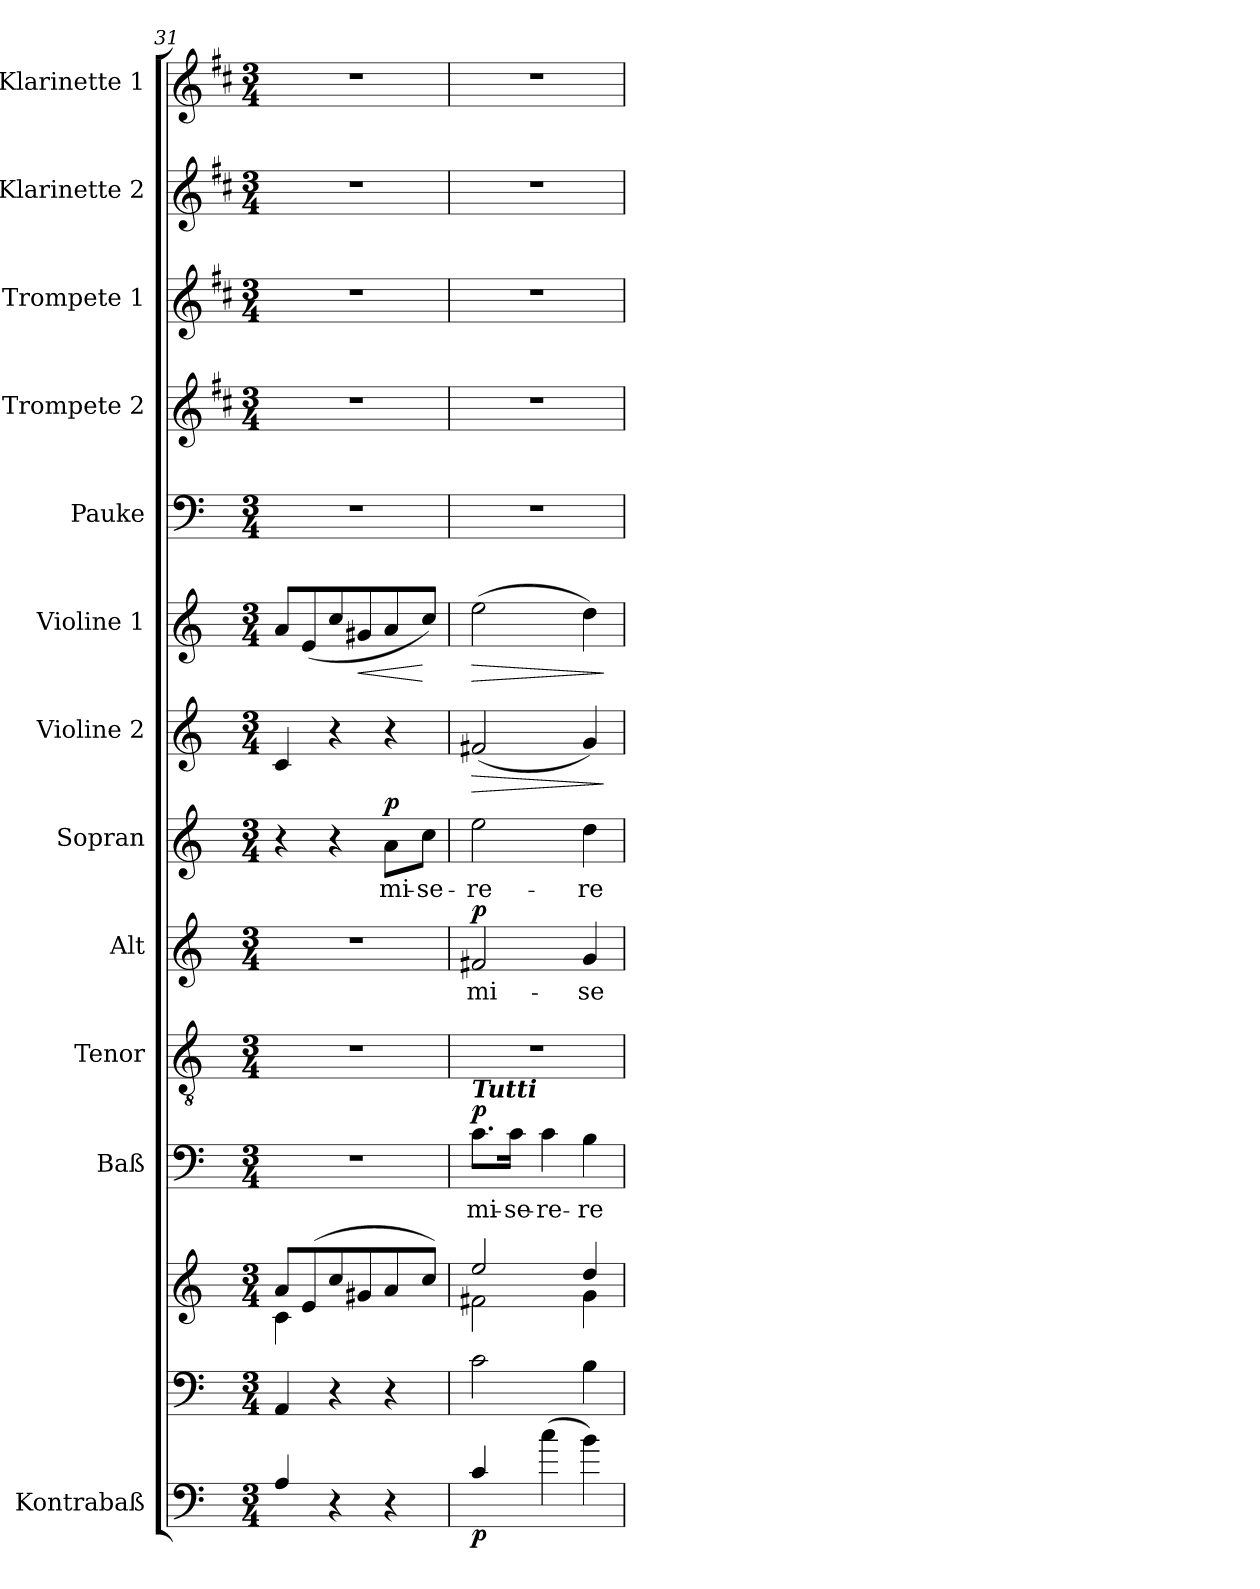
**kern	**dynam	**kern	**kern	**kern	**text	**dynam	**kern	**kern	**text	**dynam	**kern	**text	**dynam	**kern	**dynam	**kern	**dynam	**kern	**kern	**kern	**kern	**kern
*part13	*part13	*part12	*part12	*part11	*part11	*part11	*part10	*part9	*part9	*part9	*part8	*part8	*part8	*part7	*part7	*part6	*part6	*part5	*part4	*part3	*part2	*part1
*staff14	*staff14	*staff13	*staff12	*staff11	*staff11	*staff11	*staff10	*staff9	*staff9	*staff9	*staff8	*staff8	*staff8	*staff7	*staff7	*staff6	*staff6	*staff5	*staff4	*staff3	*staff2	*staff1
*I"Kontrabaß	*	*	*	*I"Baß	*	*	*I"Tenor	*I"Alt	*	*	*I"Sopran	*	*	*I"Violine 2	*	*I"Violine 1	*	*I"Pauke	*I"Trompete 2	*I"Trompete 1	*I"Klarinette 2	*I"Klarinette 1
*	*	*	*	*	*	*	*	*	*	*	*	*	*	*I'Vln	*	*I'Vln	*	*	*I'Tpt	*I'Tpt	*	*
*clefF4	*	*clefF4	*clefG2	*clefF4	*	*	*clefGv2	*clefG2	*	*	*clefG2	*	*	*clefG2	*	*clefG2	*	*clefF4	*clefG2	*clefG2	*clefG2	*clefG2
*ITrd7c12	*	*	*	*	*	*	*	*	*	*	*	*	*	*	*	*	*	*	*ITrd1c2	*ITrd1c2	*ITrd1c2	*ITrd1c2
*k[]	*	*k[]	*k[]	*k[]	*	*	*k[]	*k[]	*	*	*k[]	*	*	*k[]	*	*k[]	*	*k[]	*k[]	*k[]	*k[]	*k[]
*C:	*	*C:	*C:	*C:	*	*	*C:	*C:	*	*	*C:	*	*	*C:	*	*C:	*	*C:	*C:	*C:	*C:	*C:
*M3/4	*	*M3/4	*M3/4	*M3/4	*	*	*M3/4	*M3/4	*	*	*M3/4	*	*	*M3/4	*	*M3/4	*	*M3/4	*M3/4	*M3/4	*M3/4	*M3/4
=31	=31	=31	=31	=31	=31	=31	=31	=31	=31	=31	=31	=31	=31	=31	=31	=31	=31	=31	=31	=31	=31	=31
*	*	*	*^	*	*	*	*	*	*	*	*	*	*	*	*	*	*	*	*	*	*	*
4AA/	.	4AA/	8a/L	4c\	2.r	.	.	2.r	2.r	.	.	4r	.	.	4c/	.	8a/L	.	2.r	2.r	2.r	2.r	2.r
.	.	.	(<8e/	.	.	.	.	.	.	.	.	.	.	.	.	.	(<8e/	.	.	.	.	.	.
4r	.	4r	8cc/	2ryy	.	.	.	.	.	.	.	4r	.	.	4r	.	8cc/	.	.	.	.	.	.
!	!	!	!	!	!	!	!	!	!	!	!	!	!	!	!	!	!	!LO:HP:b	!	!	!	!	!
.	.	.	8g#X/	.	.	.	.	.	.	.	.	.	.	.	.	.	8g#X/	<	.	.	.	.	.
!	!	!	!	!	!	!	!	!	!	!	!	!	!LO:LY:b	!LO:DY:a	!	!	!	!	!	!	!	!	!
4r	.	4r	8a/	.	.	.	.	.	.	.	.	8a\L	mi-	p	4r	.	8a/	.	.	.	.	.	.
!	!	!	!	!	!	!	!	!	!	!	!	!	!LO:LY:b	!	!	!	!	!	!	!	!	!	!
.	.	.	8cc/J)	.	.	.	.	.	.	.	.	8cc\J	-se-	.	.	.	8cc/J)	[	.	.	.	.	.
=32	=32	=32	=32	=32	=32	=32	=32	=32	=32	=32	=32	=32	=32	=32	=32	=32	=32	=32	=32	=32	=32	=32	=32
!	!	!	!	!	!LO:TX:a:Bi:t=Tutti	!	!	!	!	!	!	!	!	!	!	!	!	!	!	!	!	!	!
!	!LO:DY:b	!	!	!	!	!LO:LY:b	!LO:DY:a	!	!	!LO:LY:b	!LO:DY:a	!	!LO:LY:b	!	!	!LO:HP:b	!	!LO:HP:b	!	!	!	!	!
4C/	p	2c\	2ee/	2f#X\	8.c\L	mi-	p	2.r	2f#X/	mi-	p	2ee\	-re-	.	(<2f#X/	>	(>2ee\	>	2.r	2.r	2.r	2.r	2.r
!	!	!	!	!	!	!LO:LY:b	!	!	!	!	!	!	!	!	!	!	!	!	!	!	!	!	!
.	.	.	.	.	16c\Jk	-se-	.	.	.	.	.	.	.	.	.	.	.	.	.	.	.	.	.
!	!	!	!	!	!	!LO:LY:b	!	!	!	!	!	!	!	!	!	!	!	!	!	!	!	!	!
(>4c\	.	.	.	.	4c\	-re-	.	.	.	.	.	.	.	.	.	.	.	.	.	.	.	.	.
!	!	!	!	!	!	!LO:LY:b	!	!	!	!LO:LY:b	!	!	!LO:LY:b	!	!	!	!	!	!	!	!	!	!
4B\)	.	4B\	4dd/	4g\	4B\	-re	.	.	4g/	-se-	.	4dd\	-re	.	4g/)	.	4dd\)	.	.	.	.	.	.
*	*	*	*v	*v	*	*	*	*	*	*	*	*	*	*	*	*	*	*	*	*	*	*	*
.	.	.	.	.	.	.	.	.	.	.	.	.	.	.	]	.	]	.	.	.	.	.
=	=	=	=	=	=	=	=	=	=	=	=	=	=	=	=	=	=	=	=	=	=	=
*-	*-	*-	*-	*-	*-	*-	*-	*-	*-	*-	*-	*-	*-	*-	*-	*-	*-	*-	*-	*-	*-	*-
